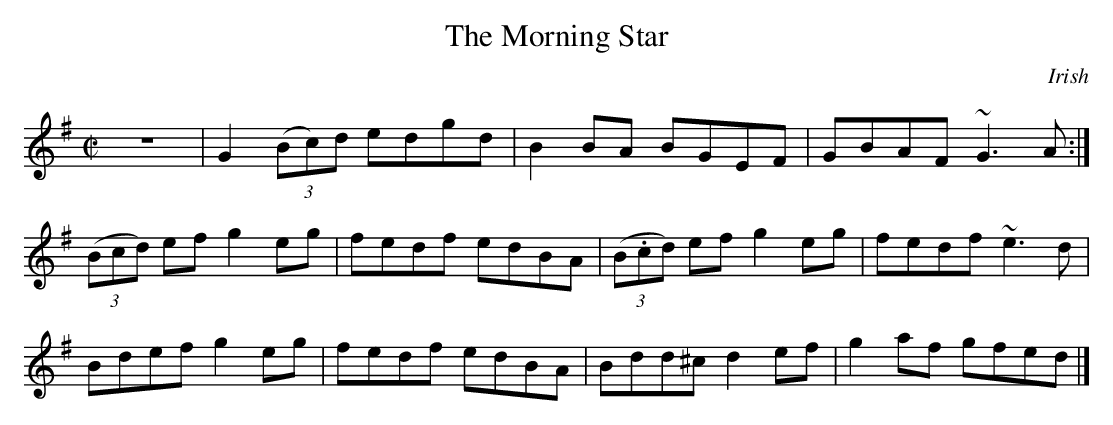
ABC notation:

X:1
T:The Morning Star
M:C|
K:G
z8 | G2 (3(Bc)d edgd | B2 BA BGEF | GBAF ~G3 A :|
(3(Bcd) ef g2 eg | fedf edBA | (3(B.cd) ef g2 eg | fedf ~e3 d |
Bdef g2 eg | fedf edBA | Bdd^c d2 ef | g2 af gfed |]
